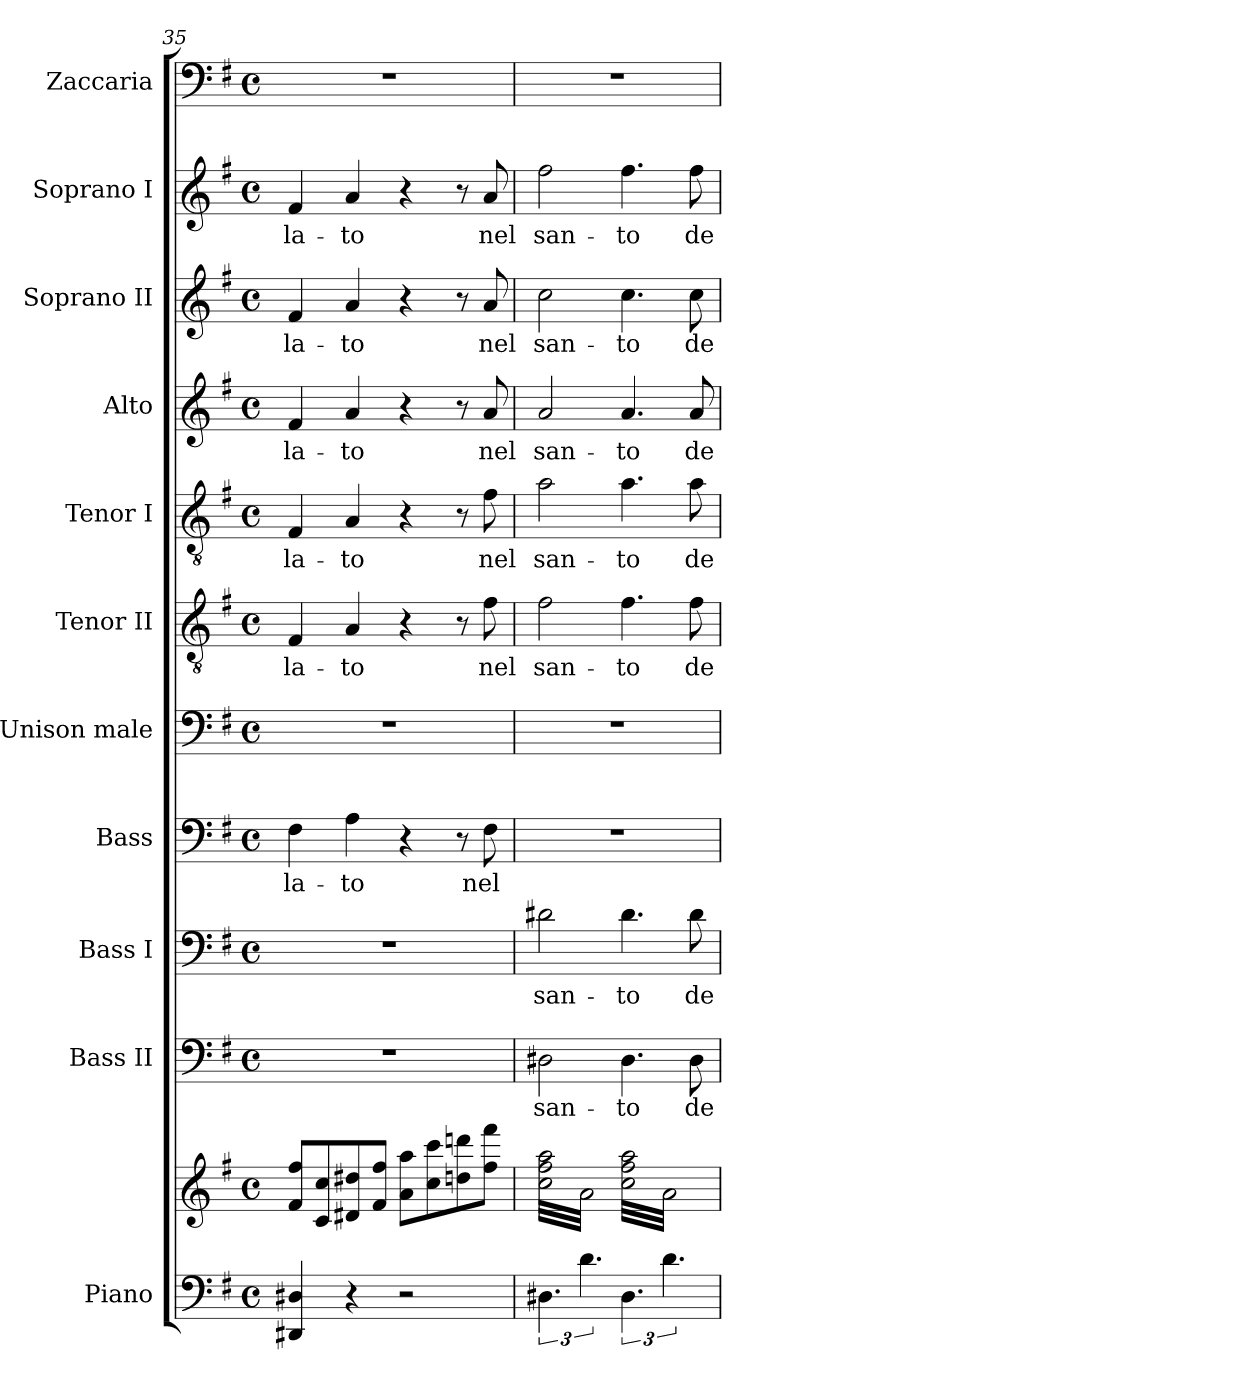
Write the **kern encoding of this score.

**kern	**kern	**kern	**text	**kern	**text	**kern	**text	**kern	**kern	**text	**kern	**text	**kern	**text	**kern	**text	**kern	**text	**kern
*part11	*part11	*part10	*part10	*part9	*part9	*part8	*part8	*part7	*part6	*part6	*part5	*part5	*part4	*part4	*part3	*part3	*part2	*part2	*part1
*staff12	*staff11	*staff10	*staff10	*staff9	*staff9	*staff8	*staff8	*staff7	*staff6	*staff6	*staff5	*staff5	*staff4	*staff4	*staff3	*staff3	*staff2	*staff2	*staff1
*I"Piano	*	*I"Bass II	*	*I"Bass I	*	*I"Bass	*	*I"Unison male	*I"Tenor II	*	*I"Tenor I	*	*I"Alto	*	*I"Soprano II	*	*I"Soprano I	*	*I"Zaccaria
*I'Pno.	*	*I'B.II	*	*I'B.I	*	*I'B.	*	*I'Uni.m	*I'T.II	*	*I'T.I	*	*I'A.	*	*I'S.II	*	*I'S.I	*	*I'Zac.
*clefF4	*clefG2	*clefF4	*	*clefF4	*	*clefF4	*	*clefF4	*clefGv2	*	*clefGv2	*	*clefG2	*	*clefG2	*	*clefG2	*	*clefF4
*k[f#]	*k[f#]	*k[f#]	*	*k[f#]	*	*k[f#]	*	*k[f#]	*k[f#]	*	*k[f#]	*	*k[f#]	*	*k[f#]	*	*k[f#]	*	*k[f#]
*M4/4	*M4/4	*M4/4	*	*M4/4	*	*M4/4	*	*M4/4	*M4/4	*	*M4/4	*	*M4/4	*	*M4/4	*	*M4/4	*	*M4/4
*met(c)	*met(c)	*met(c)	*	*met(c)	*	*met(c)	*	*met(c)	*met(c)	*	*met(c)	*	*met(c)	*	*met(c)	*	*met(c)	*	*met(c)
=35	=35	=35	=35	=35	=35	=35	=35	=35	=35	=35	=35	=35	=35	=35	=35	=35	=35	=35	=35
!	!	!	!	!	!	!	!LO:LY:b	!	!	!LO:LY:b	!	!LO:LY:b	!	!LO:LY:b	!	!LO:LY:b	!	!LO:LY:b	!
4DD#X/ 4D#X/	8f#/ 8ff#/L	1r	.	1r	.	4F#\	-la-	1r	4F#/	-la-	4F#/	-la-	4f#/	-la-	4f#/	-la-	4f#/	-la-	1r
.	8c/ 8cc/	.	.	.	.	.	.	.	.	.	.	.	.	.	.	.	.	.	.
!	!	!	!	!	!	!	!LO:LY:b	!	!	!LO:LY:b	!	!LO:LY:b	!	!LO:LY:b	!	!LO:LY:b	!	!LO:LY:b	!
4r	8d#X/ 8dd#X/	.	.	.	.	4A\	-to	.	4A/	-to	4A/	-to	4a/	-to	4a/	-to	4a/	-to	.
.	8f#/ 8ff#/J	.	.	.	.	.	.	.	.	.	.	.	.	.	.	.	.	.	.
2r	8a\ 8aa\L	.	.	.	.	4r	.	.	4r	.	4r	.	4r	.	4r	.	4r	.	.
.	8cc\ 8ccc\	.	.	.	.	.	.	.	.	.	.	.	.	.	.	.	.	.	.
.	8ddn\ 8dddn\	.	.	.	.	8r	.	.	8r	.	8r	.	8r	.	8r	.	8r	.	.
!	!	!	!	!	!	!	!LO:LY:b	!	!	!LO:LY:b	!	!LO:LY:b	!	!LO:LY:b	!	!LO:LY:b	!	!LO:LY:b	!
.	8ff#\ 8fff#\J	.	.	.	.	8F#\	nel	.	8f#\	nel	8f#\	nel	8a/	nel	8a/	nel	8a/	nel	.
!!LO:PB:g=z
=36	=36	=36	=36	=36	=36	=36	=36	=36	=36	=36	=36	=36	=36	=36	=36	=36	=36	=36	=36
!	!	!	!LO:LY:b	!	!LO:LY:b	!	!	!	!	!LO:LY:b	!	!LO:LY:b	!	!LO:LY:b	!	!LO:LY:b	!	!LO:LY:b	!
*	*tremolo	*	*	*	*	*	*	*	*	*	*	*	*	*	*	*	*	*	*
6.D#X\	32cc\ 32ff#\ 32aa\LLL	2D#X\	san-	2d#X\	san-	1r	.	1r	2f#\	san-	2a\	san-	2a/	san-	2cc\	san-	2ff#\	san-	1r
.	32a/	.	.	.	.	.	.	.	.	.	.	.	.	.	.	.	.	.	.
.	32cc\ 32ff#\ 32aa\	.	.	.	.	.	.	.	.	.	.	.	.	.	.	.	.	.	.
.	32a/	.	.	.	.	.	.	.	.	.	.	.	.	.	.	.	.	.	.
.	32cc\ 32ff#\ 32aa\	.	.	.	.	.	.	.	.	.	.	.	.	.	.	.	.	.	.
.	32a/	.	.	.	.	.	.	.	.	.	.	.	.	.	.	.	.	.	.
.	32cc\ 32ff#\ 32aa\	.	.	.	.	.	.	.	.	.	.	.	.	.	.	.	.	.	.
.	32a/	.	.	.	.	.	.	.	.	.	.	.	.	.	.	.	.	.	.
6.d\	32cc\ 32ff#\ 32aa\	.	.	.	.	.	.	.	.	.	.	.	.	.	.	.	.	.	.
.	32a/	.	.	.	.	.	.	.	.	.	.	.	.	.	.	.	.	.	.
.	32cc\ 32ff#\ 32aa\	.	.	.	.	.	.	.	.	.	.	.	.	.	.	.	.	.	.
.	32a/	.	.	.	.	.	.	.	.	.	.	.	.	.	.	.	.	.	.
.	32cc\ 32ff#\ 32aa\	.	.	.	.	.	.	.	.	.	.	.	.	.	.	.	.	.	.
.	32a/	.	.	.	.	.	.	.	.	.	.	.	.	.	.	.	.	.	.
.	32cc\ 32ff#\ 32aa\	.	.	.	.	.	.	.	.	.	.	.	.	.	.	.	.	.	.
.	32a/JJJ	.	.	.	.	.	.	.	.	.	.	.	.	.	.	.	.	.	.
!	!	!	!LO:LY:b	!	!LO:LY:b	!	!	!	!	!LO:LY:b	!	!LO:LY:b	!	!LO:LY:b	!	!LO:LY:b	!	!LO:LY:b	!
6.D#\	32cc\ 32ff#\ 32aa\LLL	4.D#\	-to	4.d#\	-to	.	.	.	4.f#\	-to	4.a\	-to	4.a/	-to	4.cc\	-to	4.ff#\	-to	.
.	32a/	.	.	.	.	.	.	.	.	.	.	.	.	.	.	.	.	.	.
.	32cc\ 32ff#\ 32aa\	.	.	.	.	.	.	.	.	.	.	.	.	.	.	.	.	.	.
.	32a/	.	.	.	.	.	.	.	.	.	.	.	.	.	.	.	.	.	.
.	32cc\ 32ff#\ 32aa\	.	.	.	.	.	.	.	.	.	.	.	.	.	.	.	.	.	.
.	32a/	.	.	.	.	.	.	.	.	.	.	.	.	.	.	.	.	.	.
.	32cc\ 32ff#\ 32aa\	.	.	.	.	.	.	.	.	.	.	.	.	.	.	.	.	.	.
.	32a/	.	.	.	.	.	.	.	.	.	.	.	.	.	.	.	.	.	.
6.d\	32cc\ 32ff#\ 32aa\	.	.	.	.	.	.	.	.	.	.	.	.	.	.	.	.	.	.
.	32a/	.	.	.	.	.	.	.	.	.	.	.	.	.	.	.	.	.	.
.	32cc\ 32ff#\ 32aa\	.	.	.	.	.	.	.	.	.	.	.	.	.	.	.	.	.	.
.	32a/	.	.	.	.	.	.	.	.	.	.	.	.	.	.	.	.	.	.
!	!	!	!LO:LY:b	!	!LO:LY:b	!	!	!	!	!LO:LY:b	!	!LO:LY:b	!	!LO:LY:b	!	!LO:LY:b	!	!LO:LY:b	!
.	32cc\ 32ff#\ 32aa\	8D#\	de-	8d#\	de-	.	.	.	8f#\	de-	8a\	de-	8a/	de-	8cc\	de-	8ff#\	de-	.
.	32a/	.	.	.	.	.	.	.	.	.	.	.	.	.	.	.	.	.	.
.	32cc\ 32ff#\ 32aa\	.	.	.	.	.	.	.	.	.	.	.	.	.	.	.	.	.	.
.	32a/JJJ	.	.	.	.	.	.	.	.	.	.	.	.	.	.	.	.	.	.
*	*Xtremolo	*	*	*	*	*	*	*	*	*	*	*	*	*	*	*	*	*	*
.	.	.	.	.	.	.	.	.	.	.	.	.	.	.	.	.	.	.	.
.	.	.	.	.	.	.	.	.	.	.	.	.	.	.	.	.	.	.	.
.	.	.	.	.	.	.	.	.	.	.	.	.	.	.	.	.	.	.	.
.	.	.	.	.	.	.	.	.	.	.	.	.	.	.	.	.	.	.	.
.	.	.	.	.	.	.	.	.	.	.	.	.	.	.	.	.	.	.	.
.	.	.	.	.	.	.	.	.	.	.	.	.	.	.	.	.	.	.	.
.	.	.	.	.	.	.	.	.	.	.	.	.	.	.	.	.	.	.	.
.	.	.	.	.	.	.	.	.	.	.	.	.	.	.	.	.	.	.	.
=	=	=	=	=	=	=	=	=	=	=	=	=	=	=	=	=	=	=	=
*-	*-	*-	*-	*-	*-	*-	*-	*-	*-	*-	*-	*-	*-	*-	*-	*-	*-	*-	*-
